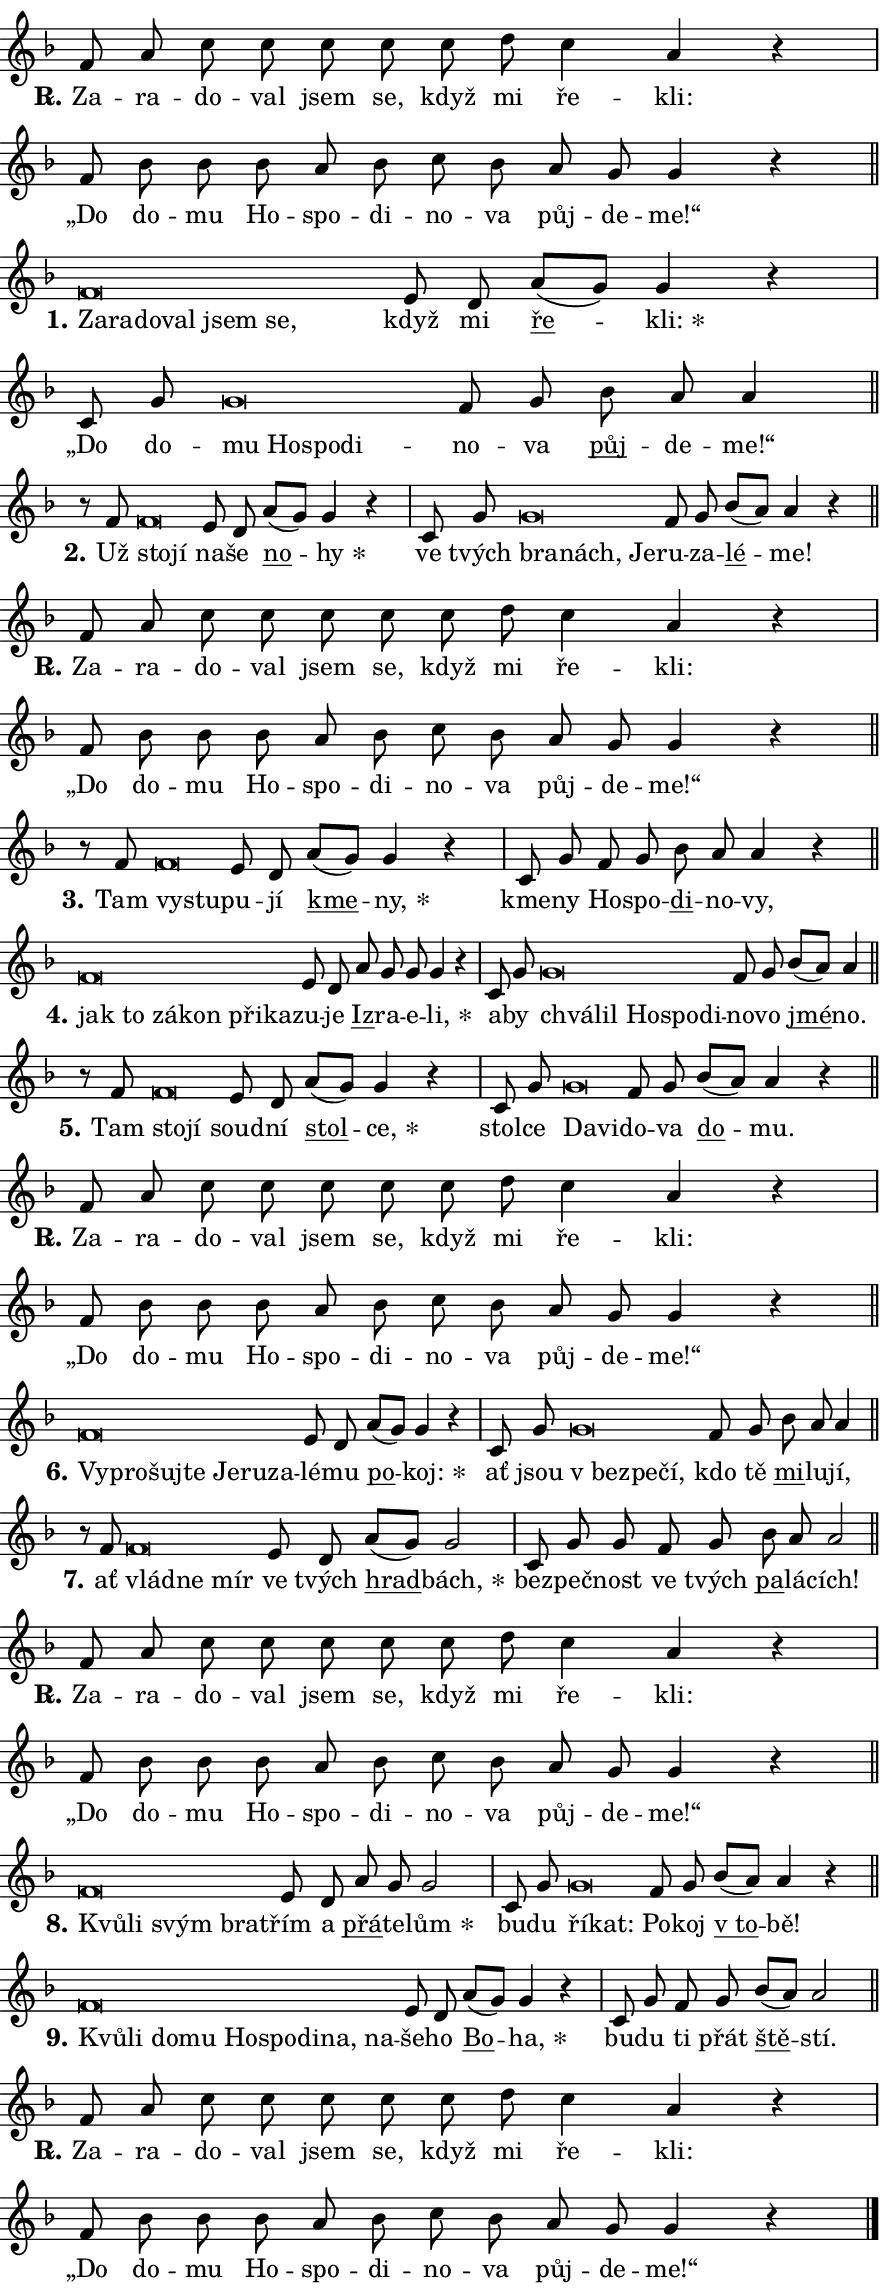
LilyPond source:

\version "2.24.0"
\header { tagline = "" }
\paper {
  indent = 0\cm
  top-margin = 0\cm
  right-margin = 0.13\cm % to fit lyric hyphens
  bottom-margin = 0\cm
  left-margin = 0\cm
  paper-width = 15\cm
  page-breaking = #ly:one-page-breaking
  system-system-spacing.basic-distance = #11
  score-system-spacing.basic-distance = #11
  ragged-last = ##f
}


%% Author: Thomas Morley
%% https://lists.gnu.org/archive/html/lilypond-user/2020-05/msg00002.html
#(define (line-position grob)
"Returns position of @var[grob} in current system:
   @code{'start}, if at first time-step
   @code{'end}, if at last time-step
   @code{'middle} otherwise
"
  (let* ((col (ly:item-get-column grob))
         (ln (ly:grob-object col 'left-neighbor))
         (rn (ly:grob-object col 'right-neighbor))
         (col-to-check-left (if (ly:grob? ln) ln col))
         (col-to-check-right (if (ly:grob? rn) rn col))
         (break-dir-left
           (and
             (ly:grob-property col-to-check-left 'non-musical #f)
             (ly:item-break-dir col-to-check-left)))
         (break-dir-right
           (and
             (ly:grob-property col-to-check-right 'non-musical #f)
             (ly:item-break-dir col-to-check-right))))
        (cond ((eqv? 1 break-dir-left) 'start)
              ((eqv? -1 break-dir-right) 'end)
              (else 'middle))))

#(define (tranparent-at-line-position vctor)
  (lambda (grob)
  "Relying on @code{line-position} select the relevant enry from @var{vctor}.
Used to determine transparency,"
    (case (line-position grob)
      ((end) (not (vector-ref vctor 0)))
      ((middle) (not (vector-ref vctor 1)))
      ((start) (not (vector-ref vctor 2))))))

noteHeadBreakVisibility =
#(define-music-function (break-visibility)(vector?)
"Makes @code{NoteHead}s transparent relying on @var{break-visibility}"
#{
  \override NoteHead.transparent =
    #(tranparent-at-line-position break-visibility)
#})

#(define delete-ledgers-for-transparent-note-heads
  (lambda (grob)
    "Reads whether a @code{NoteHead} is transparent.
If so this @code{NoteHead} is removed from @code{'note-heads} from
@var{grob}, which is supposed to be @code{LedgerLineSpanner}.
As a result ledgers are not printed for this @code{NoteHead}"
    (let* ((nhds-array (ly:grob-object grob 'note-heads))
           (nhds-list
             (if (ly:grob-array? nhds-array)
                 (ly:grob-array->list nhds-array)
                 '()))
           ;; Relies on the transparent-property being done before
           ;; Staff.LedgerLineSpanner.after-line-breaking is executed.
           ;; This is fragile ...
           (to-keep
             (remove
               (lambda (nhd)
                 (ly:grob-property nhd 'transparent #f))
               nhds-list)))
      ;; TODO find a better method to iterate over grob-arrays, similiar
      ;; to filter/remove etc for lists
      ;; For now rebuilt from scratch
      (set! (ly:grob-object grob 'note-heads)  '())
      (for-each
        (lambda (nhd)
          (ly:pointer-group-interface::add-grob grob 'note-heads nhd))
        to-keep))))

squashNotes = {
  \override NoteHead.X-extent = #'(-0.2 . 0.2)
  \override NoteHead.Y-extent = #'(-0.75 . 0)
  \override NoteHead.stencil =
    #(lambda (grob)
       (let ((pos (ly:grob-property grob 'staff-position)))
         (begin
           (if (< pos -7) (display "ERROR: Lower brevis then expected\n") (display ""))
           (if (<= pos -6) ly:text-interface::print ly:note-head::print))))
}
unSquashNotes = {
  \revert NoteHead.X-extent
  \revert NoteHead.Y-extent
  \revert NoteHead.stencil
}

hideNotes = \noteHeadBreakVisibility #begin-of-line-visible
unHideNotes = \noteHeadBreakVisibility #all-visible

% work-around for resetting accidentals
% https://lilypond.org/doc/v2.23/Documentation/notation/displaying-rhythms#unmetered-music
cadenzaMeasure = {
  \cadenzaOff
  \partial 1024 s1024
  \cadenzaOn
}

#(define-markup-command (accent layout props text) (markup?)
  "Underline accented syllable"
  (interpret-markup layout props
    #{\markup \override #'(offset . 4.3) \underline { #text }#}))

responsum = \markup \concat {
  "R" \hspace #-1.05 \path #0.1 #'((moveto 0 0.07) (lineto 0.9 0.8)) \hspace #0.05 "."
}

spaceSize = #0.6828661417322834 % exact space size for TeX Gyre Schola

\layout {
  \context {
    \Staff
    \remove "Time_signature_engraver"
    \override LedgerLineSpanner.after-line-breaking = #delete-ledgers-for-transparent-note-heads
  }
  \context {
    \Lyrics {
      \override LyricSpace.minimum-distance = \spaceSize
      \override LyricText.font-name = #"TeX Gyre Schola"
      \override LyricText.font-size = 1
      \override StanzaNumber.font-name = #"TeX Gyre Schola Bold"
      \override StanzaNumber.font-size = 1
    }
  }
  \context {
    \Score 
    \override NoteHead.text =
      #(lambda (grob) 
        (let ((pos (ly:grob-property grob 'staff-position)))
          #{\markup {
            \combine
              \halign #-0.55 \raise #(if (= pos -6) 0 0.5) \override #'(thickness . 2) \draw-line #'(3.2 . 0)
              \musicglyph "noteheads.sM1"
          }#}))
  }
}

% magnetic-lyrics.ily
%
%   written by
%     Jean Abou Samra <jean@abou-samra.fr>
%     Werner Lemberg <wl@gnu.org>
%
%   adapted by
%     Jiri Hon <jiri.hon@gmail.com>
%
% Version 2022-Apr-15

% https://www.mail-archive.com/lilypond-user@gnu.org/msg149350.html

#(define (Left_hyphen_pointer_engraver context)
   "Collect syllable-hyphen-syllable occurrences in lyrics and store
them in properties.  This engraver only looks to the left.  For
example, if the lyrics input is @code{foo -- bar}, it does the
following.

@itemize @bullet
@item
Set the @code{text} property of the @code{LyricHyphen} grob between
@q{foo} and @q{bar} to @code{foo}.

@item
Set the @code{left-hyphen} property of the @code{LyricText} grob with
text @q{foo} to the @code{LyricHyphen} grob between @q{foo} and
@q{bar}.
@end itemize

Use this auxiliary engraver in combination with the
@code{lyric-@/text::@/apply-@/magnetic-@/offset!} hook."
   (let ((hyphen #f)
         (text #f))
     (make-engraver
      (acknowledgers
       ((lyric-syllable-interface engraver grob source-engraver)
        (set! text grob)))
      (end-acknowledgers
       ((lyric-hyphen-interface engraver grob source-engraver)
        ;(when (not (grob::has-interface grob 'lyric-space-interface))
          (set! hyphen grob)));)
      ((stop-translation-timestep engraver)
       (when (and text hyphen)
         (ly:grob-set-object! text 'left-hyphen hyphen))
       (set! text #f)
       (set! hyphen #f)))))

#(define (lyric-text::apply-magnetic-offset! grob)
   "If the space between two syllables is less than the value in
property @code{LyricText@/.details@/.squash-threshold}, move the right
syllable to the left so that it gets concatenated with the left
syllable.

Use this function as a hook for
@code{LyricText@/.after-@/line-@/breaking} if the
@code{Left_@/hyphen_@/pointer_@/engraver} is active."
   (let ((hyphen (ly:grob-object grob 'left-hyphen #f)))
     (when hyphen
       (let ((left-text (ly:spanner-bound hyphen LEFT)))
         (when (grob::has-interface left-text 'lyric-syllable-interface)
           (let* ((common (ly:grob-common-refpoint grob left-text X))
                  (this-x-ext (ly:grob-extent grob common X))
                  (left-x-ext
                   (begin
                     ;; Trigger magnetism for left-text.
                     (ly:grob-property left-text 'after-line-breaking)
                     (ly:grob-extent left-text common X)))
                  ;; `delta` is the gap width between two syllables.
                  (delta (- (interval-start this-x-ext)
                            (interval-end left-x-ext)))
                  (details (ly:grob-property grob 'details))
                  (threshold (assoc-get 'squash-threshold details 0.2)))
             (when (< delta threshold)
               (let* (;; We have to manipulate the input text so that
                      ;; ligatures crossing syllable boundaries are not
                      ;; disabled.  For languages based on the Latin
                      ;; script this is essentially a beautification.
                      ;; However, for non-Western scripts it can be a
                      ;; necessity.
                      (lt (ly:grob-property left-text 'text))
                      (rt (ly:grob-property grob 'text))
                      (is-space (grob::has-interface hyphen 'lyric-space-interface))
                      (space (if is-space " " ""))
                      (extra-delta (if is-space spaceSize 0))
                      ;; Append new syllable.
                      (ltrt-space (if (and (string? lt) (string? rt))
                                (string-append lt space rt)
                                (make-concat-markup (list lt space rt))))
                      ;; Right-align `ltrt` to the right side.
                      (ltrt-space-markup (grob-interpret-markup
                               grob
                               (make-translate-markup
                                (cons (interval-length this-x-ext) 0)
                                (make-right-align-markup ltrt-space)))))
                 (begin
                   ;; Don't print `left-text`.
                   (ly:grob-set-property! left-text 'stencil #f)
                   ;; Set text and stencil (which holds all collected
                   ;; syllables so far) and shift it to the left.
                   (ly:grob-set-property! grob 'text ltrt-space)
                   (ly:grob-set-property! grob 'stencil ltrt-space-markup)
                   (ly:grob-translate-axis! grob (- (- delta extra-delta)) X))))))))))


#(define (lyric-hyphen::displace-bounds-first grob)
   ;; Make very sure this callback isn't triggered too early.
   (let ((left (ly:spanner-bound grob LEFT))
         (right (ly:spanner-bound grob RIGHT)))
     (ly:grob-property left 'after-line-breaking)
     (ly:grob-property right 'after-line-breaking)
     (ly:lyric-hyphen::print grob)))

squashThreshold = #0.4

\layout {
  \context {
    \Lyrics
    \consists #Left_hyphen_pointer_engraver
    \override LyricText.after-line-breaking =
      #lyric-text::apply-magnetic-offset!
    \override LyricHyphen.stencil = #lyric-hyphen::displace-bounds-first
    \override LyricText.details.squash-threshold = \squashThreshold
    \override LyricHyphen.minimum-distance = 0
    \override LyricHyphen.minimum-length = \squashThreshold
  }
}

squashText = \override LyricText.details.squash-threshold = 9999
unSquashText = \override LyricText.details.squash-threshold = \squashThreshold

leftText = \override LyricText.self-alignment-X = #LEFT
unLeftText = \revert LyricText.self-alignment-X

starOffset = #(lambda (grob) 
                (let ((x_offset (ly:self-alignment-interface::aligned-on-x-parent grob)))
                  (if (= x_offset 0) 0 (+ x_offset 1.2))))

star = #(define-music-function (syllable)(string?)
"Append star separator at the end of a syllable"
#{
  \once \override LyricText.X-offset = #starOffset
  \lyricmode { \markup {
    #syllable
    \override #'((font-name . "TeX Gyre Schola Bold")) \hspace #0.2 \lower #0.65 \larger "*"
  } }
#})

starAccent = #(define-music-function (syllable)(string?)
"Append star separator at the end of a syllable and make accent"
#{
  \once \override LyricText.X-offset = #starOffset
  \lyricmode { \markup {
    \accent #syllable
    \override #'((font-name . "TeX Gyre Schola Bold")) \hspace #0.2 \lower #0.65 \larger "*"
  } }
#})

breath = #(define-music-function (syllable)(string?)
"Append breathing indicator at the end of a syllable"
#{
  \lyricmode { \markup { #syllable "+" } }
#})

optionalBreath = #(define-music-function (syllable)(string?)
"Append optional breathing indicator at the end of a syllable"
#{
  \lyricmode { \markup { #syllable "(+)" } }
#})


\score {
    <<
        \new Voice = "melody" { \cadenzaOn \key f \major \relative { f'8 a c c c c c d \bar "" c4 a4 r \cadenzaMeasure \bar "|" f8 bes bes \bar "" bes a bes c bes \bar "" a g g4 r \cadenzaMeasure \bar "||" \break } }
        \new Lyrics \lyricsto "melody" { \lyricmode { \set stanza = \responsum
Za -- ra -- do -- val jsem se, když mi ře -- kli: „Do do -- mu Ho -- spo -- di -- no -- va půj -- de -- me!“ } }
    >>
    \layout {}
}

\score {
    <<
        \new Voice = "melody" { \cadenzaOn \key f \major \relative { \squashNotes f'\breve*1/16 \hideNotes \breve*1/16 \bar "" \breve*1/16 \bar "" \breve*1/16 \bar "" \breve*1/16 \breve*1/16 \bar "" \unHideNotes \unSquashNotes e8 d \bar "" a'[( g)] g4 r \cadenzaMeasure \bar "|" c,8 g' \bar "" \squashNotes g\breve*1/16 \hideNotes \breve*1/16 \bar "" \breve*1/16 \breve*1/16 \bar "" \unHideNotes \unSquashNotes f8 g \bar "" bes a a4 \cadenzaMeasure \bar "||" \break } }
        \new Lyrics \lyricsto "melody" { \lyricmode { \set stanza = "1."
\leftText Za -- \squashText ra -- do -- val jsem se, \unLeftText \unSquashText když mi \markup \accent ře -- \star kli: „Do do -- \leftText mu \squashText Ho -- spo -- di -- \unLeftText \unSquashText no -- va \markup \accent půj -- de -- me!“ } }
    >>
    \layout {}
}

\score {
    <<
        \new Voice = "melody" { \cadenzaOn \key f \major \relative { r8 f' \squashNotes f\breve*1/16 \hideNotes \breve*1/16 \bar "" \unHideNotes \unSquashNotes e8 d \bar "" a'[( g)] g4 r \cadenzaMeasure \bar "|" c,8 g' \bar "" \squashNotes g\breve*1/16 \hideNotes \breve*1/16 \breve*1/16 \bar "" \unHideNotes \unSquashNotes f8 g \bar "" bes[( a)] a4 r \cadenzaMeasure \bar "||" \break } }
        \new Lyrics \lyricsto "melody" { \lyricmode { \set stanza = "2."
Už \leftText sto -- \squashText jí \unLeftText \unSquashText na -- še \markup \accent no -- \star hy ve tvých \leftText bra -- \squashText nách, Je -- \unLeftText \unSquashText ru -- za -- \markup \accent lé -- me! } }
    >>
    \layout {}
}

\score {
    <<
        \new Voice = "melody" { \cadenzaOn \key f \major \relative { f'8 a c c c c c d \bar "" c4 a4 r \cadenzaMeasure \bar "|" f8 bes bes \bar "" bes a bes c bes \bar "" a g g4 r \cadenzaMeasure \bar "||" \break } }
        \new Lyrics \lyricsto "melody" { \lyricmode { \set stanza = \responsum
Za -- ra -- do -- val jsem se, když mi ře -- kli: „Do do -- mu Ho -- spo -- di -- no -- va půj -- de -- me!“ } }
    >>
    \layout {}
}

\score {
    <<
        \new Voice = "melody" { \cadenzaOn \key f \major \relative { r8 f' \squashNotes f\breve*1/16 \hideNotes \breve*1/16 \bar "" \unHideNotes \unSquashNotes e8 d \bar "" a'[( g)] g4 r \cadenzaMeasure \bar "|" c,8 g' f8 g \bar "" bes a a4 r \cadenzaMeasure \bar "||" \break } }
        \new Lyrics \lyricsto "melody" { \lyricmode { \set stanza = "3."
Tam \leftText vy -- \squashText stu -- \unLeftText \unSquashText pu -- jí \markup \accent kme -- \star ny, kme -- ny Ho -- spo -- \markup \accent di -- no -- vy, } }
    >>
    \layout {}
}

\score {
    <<
        \new Voice = "melody" { \cadenzaOn \key f \major \relative { \squashNotes f'\breve*1/16 \hideNotes \breve*1/16 \bar "" \breve*1/16 \bar "" \breve*1/16 \bar "" \breve*1/16 \breve*1/16 \bar "" \unHideNotes \unSquashNotes e8 d \bar "" a' g g g4 r \cadenzaMeasure \bar "|" c,8 g' \bar "" \squashNotes g\breve*1/16 \hideNotes \breve*1/16 \bar "" \breve*1/16 \bar "" \breve*1/16 \breve*1/16 \bar "" \unHideNotes \unSquashNotes f8 g \bar "" bes[( a)] a4 \cadenzaMeasure \bar "||" \break } }
        \new Lyrics \lyricsto "melody" { \lyricmode { \set stanza = "4."
\leftText jak \squashText to zá -- kon při -- ka -- \unLeftText \unSquashText zu -- je \markup \accent Iz -- ra -- e -- \star li, a -- by \leftText chvá -- \squashText lil Ho -- spo -- di -- \unLeftText \unSquashText no -- vo \markup \accent jmé -- no. } }
    >>
    \layout {}
}

\score {
    <<
        \new Voice = "melody" { \cadenzaOn \key f \major \relative { r8 f' \squashNotes f\breve*1/16 \hideNotes \breve*1/16 \bar "" \unHideNotes \unSquashNotes e8 d \bar "" a'[( g)] g4 r \cadenzaMeasure \bar "|" c,8 g' \bar "" \squashNotes g\breve*1/16 \hideNotes \breve*1/16 \bar "" \unHideNotes \unSquashNotes f8 g \bar "" bes[( a)] a4 r \cadenzaMeasure \bar "||" \break } }
        \new Lyrics \lyricsto "melody" { \lyricmode { \set stanza = "5."
Tam \leftText sto -- \squashText jí \unLeftText \unSquashText soud -- ní \markup \accent stol -- \star ce, stol -- ce \leftText Da -- \squashText vi -- \unLeftText \unSquashText do -- va \markup \accent do -- mu. } }
    >>
    \layout {}
}

\score {
    <<
        \new Voice = "melody" { \cadenzaOn \key f \major \relative { f'8 a c c c c c d \bar "" c4 a4 r \cadenzaMeasure \bar "|" f8 bes bes \bar "" bes a bes c bes \bar "" a g g4 r \cadenzaMeasure \bar "||" \break } }
        \new Lyrics \lyricsto "melody" { \lyricmode { \set stanza = \responsum
Za -- ra -- do -- val jsem se, když mi ře -- kli: „Do do -- mu Ho -- spo -- di -- no -- va půj -- de -- me!“ } }
    >>
    \layout {}
}

\score {
    <<
        \new Voice = "melody" { \cadenzaOn \key f \major \relative { \squashNotes f'\breve*1/16 \hideNotes \breve*1/16 \bar "" \breve*1/16 \bar "" \breve*1/16 \bar "" \breve*1/16 \bar "" \breve*1/16 \breve*1/16 \bar "" \unHideNotes \unSquashNotes e8 d \bar "" a'[( g)] g4 r \cadenzaMeasure \bar "|" c,8 g' \bar "" \squashNotes g\breve*1/16 \hideNotes \breve*1/16 \breve*1/16 \bar "" \unHideNotes \unSquashNotes f8 g \bar "" bes a a4 \cadenzaMeasure \bar "||" \break } }
        \new Lyrics \lyricsto "melody" { \lyricmode { \set stanza = "6."
\leftText Vy -- \squashText pro -- šuj -- te Je -- ru -- za -- \unLeftText \unSquashText lé -- mu \markup \accent po -- \star koj: ať jsou \leftText "v bez" -- \squashText pe -- čí, \unLeftText \unSquashText kdo tě \markup \accent mi -- lu -- jí, } }
    >>
    \layout {}
}

\score {
    <<
        \new Voice = "melody" { \cadenzaOn \key f \major \relative { r8 f' \squashNotes f\breve*1/16 \hideNotes \breve*1/16 \breve*1/16 \bar "" \unHideNotes \unSquashNotes e8 d \bar "" a'[( g)] g2 \cadenzaMeasure \bar "|" c,8 g' g \bar "" f8 g \bar "" bes a a2 \cadenzaMeasure \bar "||" \break } }
        \new Lyrics \lyricsto "melody" { \lyricmode { \set stanza = "7."
ať \leftText vlád -- \squashText ne mír \unLeftText \unSquashText ve tvých \markup \accent hrad -- \star bách, bez -- peč -- nost ve tvých \markup \accent pa -- lá -- cích! } }
    >>
    \layout {}
}

\score {
    <<
        \new Voice = "melody" { \cadenzaOn \key f \major \relative { f'8 a c c c c c d \bar "" c4 a4 r \cadenzaMeasure \bar "|" f8 bes bes \bar "" bes a bes c bes \bar "" a g g4 r \cadenzaMeasure \bar "||" \break } }
        \new Lyrics \lyricsto "melody" { \lyricmode { \set stanza = \responsum
Za -- ra -- do -- val jsem se, když mi ře -- kli: „Do do -- mu Ho -- spo -- di -- no -- va půj -- de -- me!“ } }
    >>
    \layout {}
}

\score {
    <<
        \new Voice = "melody" { \cadenzaOn \key f \major \relative { \squashNotes f'\breve*1/16 \hideNotes \breve*1/16 \bar "" \breve*1/16 \breve*1/16 \bar "" \unHideNotes \unSquashNotes e8 d \bar "" a' g g2 \cadenzaMeasure \bar "|" c,8 g' \bar "" \squashNotes g\breve*1/16 \hideNotes \breve*1/16 \bar "" \unHideNotes \unSquashNotes f8 g \bar "" bes[( a)] a4 r \cadenzaMeasure \bar "||" \break } }
        \new Lyrics \lyricsto "melody" { \lyricmode { \set stanza = "8."
\leftText Kvů -- \squashText li svým bra -- \unLeftText \unSquashText třím a \markup \accent přá -- te -- \star lům bu -- du \leftText ří -- \squashText kat: \unLeftText \unSquashText Po -- koj \markup \accent "v to" -- bě! } }
    >>
    \layout {}
}

\score {
    <<
        \new Voice = "melody" { \cadenzaOn \key f \major \relative { \squashNotes f'\breve*1/16 \hideNotes \breve*1/16 \bar "" \breve*1/16 \bar "" \breve*1/16 \bar "" \breve*1/16 \bar "" \breve*1/16 \bar "" \breve*1/16 \bar "" \breve*1/16 \breve*1/16 \bar "" \unHideNotes \unSquashNotes e8 d \bar "" a'[( g)] g4 r \cadenzaMeasure \bar "|" c,8 g' f8 g \bar "" bes[( a)] a2 \cadenzaMeasure \bar "||" \break } }
        \new Lyrics \lyricsto "melody" { \lyricmode { \set stanza = "9."
\leftText Kvů -- \squashText li do -- mu Ho -- spo -- di -- na, na -- \unLeftText \unSquashText še -- ho \markup \accent Bo -- \star ha, bu -- du ti přát \markup \accent ště -- stí. } }
    >>
    \layout {}
}

\score {
    <<
        \new Voice = "melody" { \cadenzaOn \key f \major \relative { f'8 a c c c c c d \bar "" c4 a4 r \cadenzaMeasure \bar "|" f8 bes bes \bar "" bes a bes c bes \bar "" a g g4 r \cadenzaMeasure \bar "||" \break } \bar "|." }
        \new Lyrics \lyricsto "melody" { \lyricmode { \set stanza = \responsum
Za -- ra -- do -- val jsem se, když mi ře -- kli: „Do do -- mu Ho -- spo -- di -- no -- va půj -- de -- me!“ } }
    >>
    \layout {}
}
